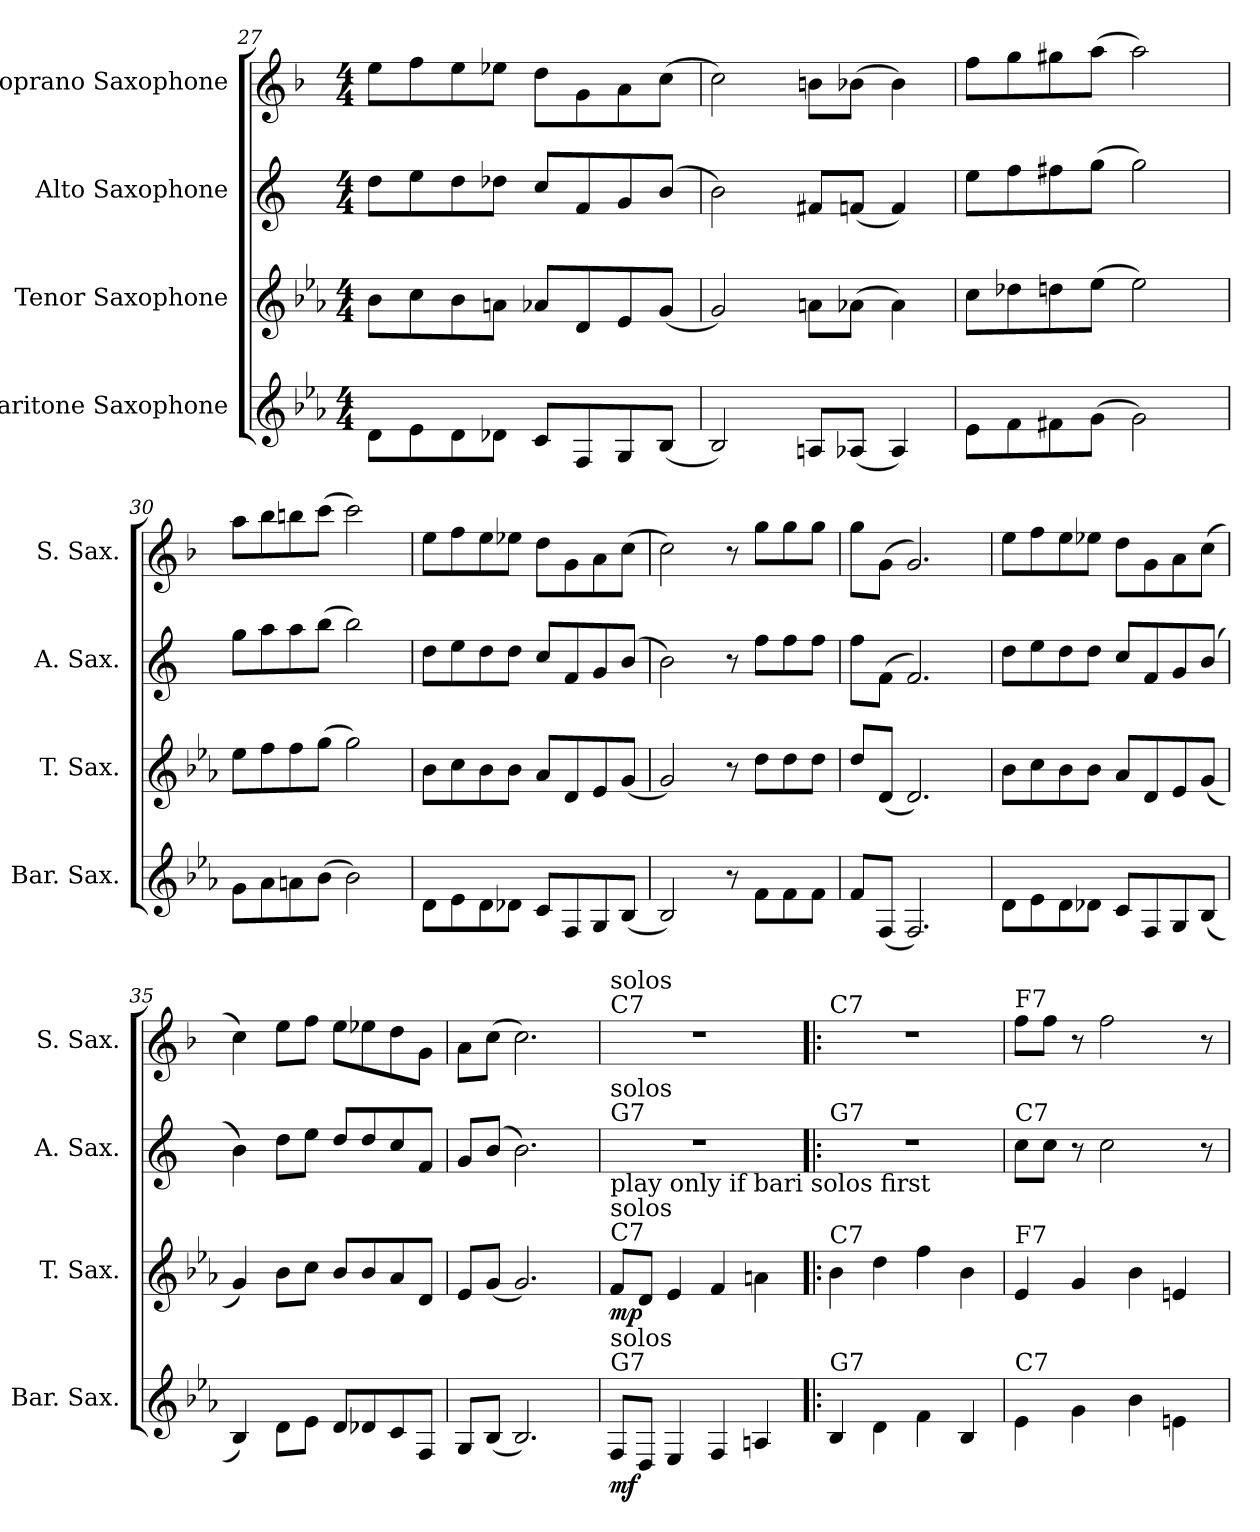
**kern	**dynam	**kern	**dynam	**kern	**kern
*part4	*part4	*part3	*part3	*part2	*part1
*staff4	*staff4	*staff3	*staff3	*staff2	*staff1
*I"Baritone Saxophone	*	*I"Tenor Saxophone	*	*I"Alto Saxophone	*I"Soprano Saxophone
*I'Bar. Sax.	*	*I'T. Sax.	*	*I'A. Sax.	*I'S. Sax.
*clefG2	*	*clefG2	*	*clefG2	*clefG2
*ITrd12c21	*	*ITrd8c14	*	*ITrd5c9	*ITrd1c2
*k[b-e-a-]	*	*k[b-e-a-]	*	*k[b-e-a-]	*k[b-e-a-]
*M4/4	*	*M4/4	*	*M4/4	*M4/4
=27	=27	=27	=27	=27	=27
8D\L	.	8B-\L	.	8f\L	8dd\L
8E-\	.	8c\	.	8g\	8ee-\
8D\	.	8B-\	.	8f\	8dd\
8D-X\J	.	8An\J	.	8f-X\J	8dd-X\J
8C/L	.	8A-X/L	.	8e-/L	8cc\L
8FF/	.	8D/	.	8A-/	8f\
8GG/	.	8E-/	.	8B-/	8g\
(8BB-/J	.	(8G/J	.	(8d/J	(8b-\J
=28	=28	=28	=28	=28	=28
2BB-/)	.	2G/)	.	2d\)	2b-\)
8AAn/L	.	8An\L	.	8An/L	8an\L
(8AA-X/J	.	(8A-X\J	.	(8A-X/J	(8a-X\J
4AA-/)	.	4A-\)	.	4A-/)	4a-\)
=29	=29	=29	=29	=29	=29
8E-\L	.	8c\L	.	8g\L	8ee-\L
8F\	.	8d-X\	.	8a-\	8ff\
8F#X\	.	8dn\	.	8an\	8ff#X\
(8G\J	.	(8e-\J	.	(8b-\J	(8gg\J
2G\)	.	2e-\)	.	2b-\)	2gg\)
=30	=30	=30	=30	=30	=30
8G\L	.	8e-\L	.	8b-\L	8gg\L
8A-\	.	8f\	.	8cc\	8aa-\
8An\	.	8f\	.	8cc\	8aan\
(8B-\J	.	(8g\J	.	(8dd\J	(8bb-\J
2B-\)	.	2g\)	.	2dd\)	2bb-\)
!!LO:LB:g=z
=31	=31	=31	=31	=31	=31
8D\L	.	8B-\L	.	8f\L	8dd\L
8E-\	.	8c\	.	8g\	8ee-\
8D\	.	8B-\	.	8f\	8dd\
8D-X\J	.	8B-\J	.	8f\J	8dd-X\J
8C/L	.	8A-/L	.	8e-/L	8cc\L
8FF/	.	8D/	.	8A-/	8f\
8GG/	.	8E-/	.	8B-/	8g\
(8BB-/J	.	(8G/J	.	(8d/J	(8b-\J
=32	=32	=32	=32	=32	=32
2BB-/)	.	2G/)	.	2d\)	2b-\)
8r	.	8r	.	8r	8r
8F\L	.	8d\L	.	8a-\L	8ff\L
8F\	.	8d\	.	8a-\	8ff\
8F\J	.	8d\J	.	8a-\J	8ff\J
=33	=33	=33	=33	=33	=33
8F/L	.	8d/L	.	8a-\L	8ff\L
(8FF/J	.	(8D/J	.	(8A-\J	(8f\J
2.FF/)	.	2.D/)	.	2.A-/)	2.f/)
=34	=34	=34	=34	=34	=34
8D\L	.	8B-\L	.	8f\L	8dd\L
8E-\	.	8c\	.	8g\	8ee-\
8D\	.	8B-\	.	8f\	8dd\
8D-X\J	.	8B-\J	.	8f\J	8dd-X\J
8C/L	.	8A-/L	.	8e-/L	8cc\L
8FF/	.	8D/	.	8A-/	8f\
8GG/	.	8E-/	.	8B-/	8g\
(8BB-/J	.	(8G/J	.	(8d/J	(8b-\J
=35	=35	=35	=35	=35	=35
4BB-/)	.	4G/)	.	4d\)	4b-\)
8D\L	.	8B-\L	.	8f\L	8dd\L
8E-\J	.	8c\J	.	8g\J	8ee-\J
8D/L	.	8B-/L	.	8f/L	8dd\L
8D-X/	.	8B-/	.	8f/	8dd-X\
8C/	.	8A-/	.	8e-/	8cc\
8FF/J	.	8D/J	.	8A-/J	8f\J
=36	=36	=36	=36	=36	=36
8GG/L	.	8E-/L	.	8B-/L	8g\L
(8BB-/J	.	(8G/J	.	(8d/J	(8b-\J
2.BB-/)	.	2.G/)	.	2.d\)	2.b-\)
!!LO:LB:g=z
=37	=37	=37	=37	=37	=37
!	!	!	!	!	!LO:TX:a:t=C7
!	!	!	!	!	!LO:TX:a:t=solos
!	!	!	!	!LO:TX:a:t=G7	!
!	!	!	!	!LO:TX:a:t=solos	!
!	!	!LO:TX:a:t=C7	!	!	!
!	!	!LO:TX:a:t=solos	!	!	!
!	!	!LO:TX:a:t=play only if bari solos first	!	!	!
!LO:TX:a:t=G7	!	!	!	!	!
!LO:TX:a:t=solos	!	!	!	!	!
!	!LO:DY:b	!	!LO:DY:b	!	!
8FF/L	mf	8F/L	mp	1r	1r
8DD/J	.	8D/J	.	.	.
4EE-/	.	4E-/	.	.	.
4FF/	.	4F/	.	.	.
4AAn/	.	4An\	.	.	.
=38!|:	=38!|:	=38!|:	=38!|:	=38!|:	=38!|:
!	!	!	!	!	!LO:TX:a:t=C7
!	!	!	!	!LO:TX:a:t=G7	!
!	!	!LO:TX:a:t=C7	!	!	!
!LO:TX:a:t=G7	!	!	!	!	!
4BB-/	.	4B-\	.	1r	1r
4D\	.	4d\	.	.	.
4F\	.	4f\	.	.	.
4BB-/	.	4B-\	.	.	.
=39	=39	=39	=39	=39	=39
!	!	!	!	!	!LO:TX:a:t=F7
!	!	!	!	!LO:TX:a:t=C7	!
!	!	!LO:TX:a:t=F7	!	!	!
!LO:TX:a:t=C7	!	!	!	!	!
4E-\	.	4E-/	.	8e-\L	8ee-\L
.	.	.	.	8e-\J	8ee-\J
4G\	.	4G/	.	8r	8r
.	.	.	.	2e-\	2ee-\
4B-\	.	4B-\	.	.	.
4En\	.	4En/	.	.	.
.	.	.	.	8r	8r
=	=	=	=	=	=
*-	*-	*-	*-	*-	*-
